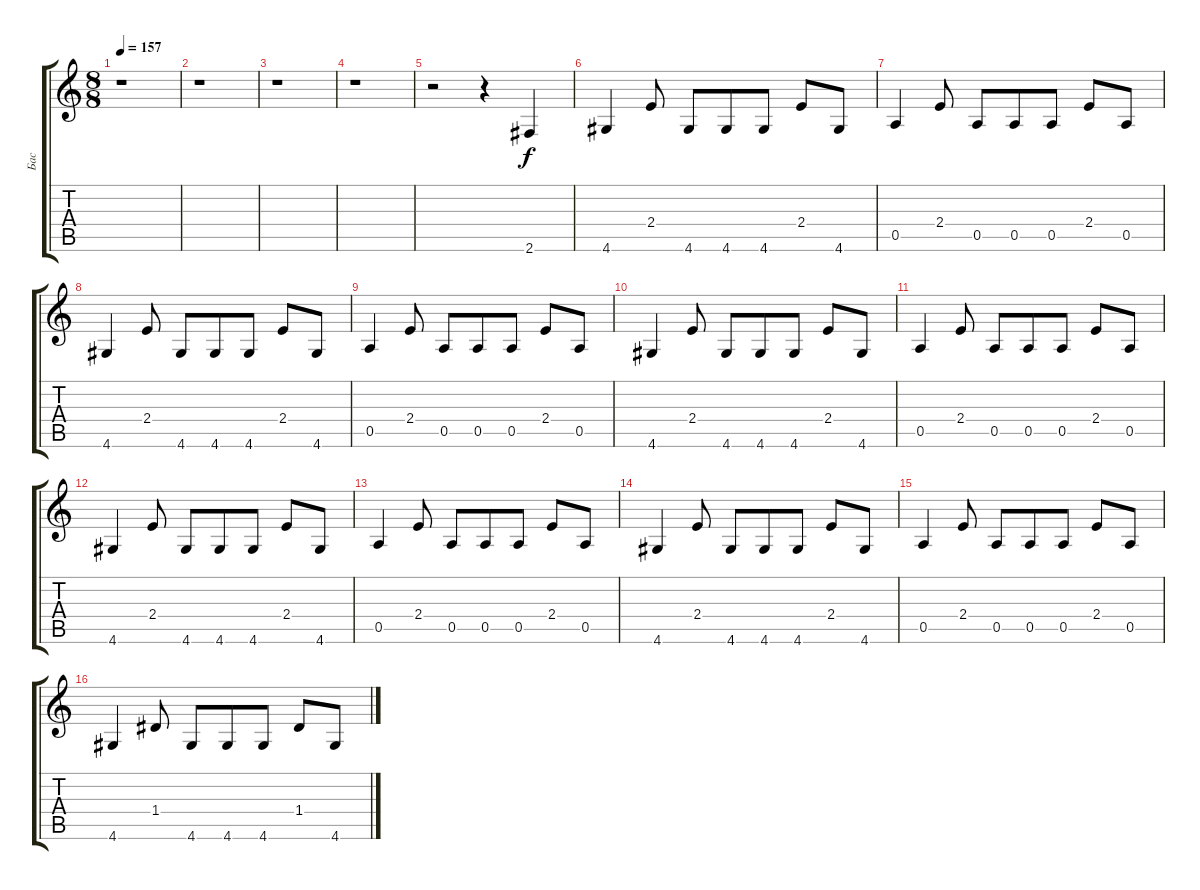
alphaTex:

\track ("Бас" "Бас") {instrument acousticbass}
\staff {score tabs}
\tuning (E4 B3 G3 D3 A2 E2) {hide}
\ts (8 8)
\tempo 157
\clef g2
\ks c
r.1{dy f instrument acousticbass} |
r.1 |
r.1 |
r.1 |
r.2 r.4 2.6.4 |
4.6.4 2.4.8 4.6.8 4.6.8 4.6.8 2.4.8 4.6.8 |
0.5.4 2.4.8 0.5.8 0.5.8 0.5.8 2.4.8 0.5.8 |
4.6.4 2.4.8 4.6.8 4.6.8 4.6.8 2.4.8 4.6.8 |
0.5.4 2.4.8 0.5.8 0.5.8 0.5.8 2.4.8 0.5.8 |
4.6.4 2.4.8 4.6.8 4.6.8 4.6.8 2.4.8 4.6.8 |
0.5.4 2.4.8 0.5.8 0.5.8 0.5.8 2.4.8 0.5.8 |
4.6.4 2.4.8 4.6.8 4.6.8 4.6.8 2.4.8 4.6.8 |
0.5.4 2.4.8 0.5.8 0.5.8 0.5.8 2.4.8 0.5.8 |
4.6.4 2.4.8 4.6.8 4.6.8 4.6.8 2.4.8 4.6.8 |
0.5.4 2.4.8 0.5.8 0.5.8 0.5.8 2.4.8 0.5.8 |
4.6.4 1.4.8 4.6.8 4.6.8 4.6.8 1.4.8 4.6.8
